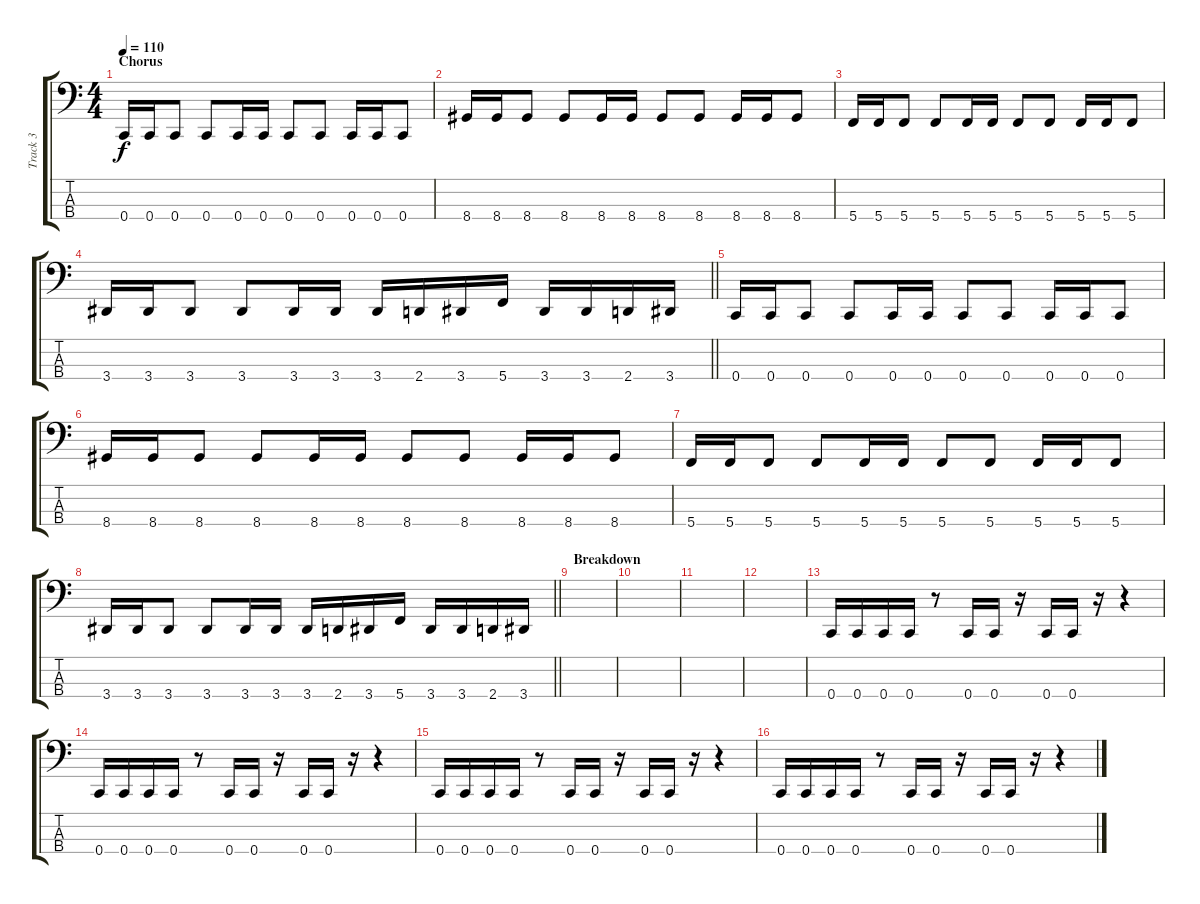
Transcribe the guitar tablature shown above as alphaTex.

\track ("Track 3" "Track 3") {instrument electricbassfinger}
\staff {score tabs}
\tuning (Eb2 Bb1 F1 C1) {hide}
\ts (4 4)
\section ("" "Chorus")
\tempo 110
\clef f4
\ks c
0.4.16{dy f} 0.4.16 0.4.8 0.4.8 0.4.16 0.4.16 0.4.8 0.4.8 0.4.16 0.4.16 0.4.8 |
8.4.16 8.4.16 8.4.8 8.4.8 8.4.16 8.4.16 8.4.8 8.4.8 8.4.16 8.4.16 8.4.8 |
5.4.16 5.4.16 5.4.8 5.4.8 5.4.16 5.4.16 5.4.8 5.4.8 5.4.16 5.4.16 5.4.8 |
\barLineRight lightlight
3.4.16 3.4.16 3.4.8 3.4.8 3.4.16 3.4.16 3.4.16 2.4.16 3.4.16 5.4.16 3.4.16 3.4.16 2.4.16 3.4.16 |
0.4.16 0.4.16 0.4.8 0.4.8 0.4.16 0.4.16 0.4.8 0.4.8 0.4.16 0.4.16 0.4.8 |
8.4.16 8.4.16 8.4.8 8.4.8 8.4.16 8.4.16 8.4.8 8.4.8 8.4.16 8.4.16 8.4.8 |
5.4.16 5.4.16 5.4.8 5.4.8 5.4.16 5.4.16 5.4.8 5.4.8 5.4.16 5.4.16 5.4.8 |
\barLineRight lightlight
3.4.16 3.4.16 3.4.8 3.4.8 3.4.16 3.4.16 3.4.16 2.4.16 3.4.16 5.4.16 3.4.16 3.4.16 2.4.16 3.4.16 |
\section ("" "Breakdown")
|
|
|
|
0.4.16 0.4.16 0.4.16 0.4.16 r.8 0.4.16 0.4.16 r.16 0.4.16 0.4.16 r.16 r.4 |
0.4.16 0.4.16 0.4.16 0.4.16 r.8 0.4.16 0.4.16 r.16 0.4.16 0.4.16 r.16 r.4 |
0.4.16 0.4.16 0.4.16 0.4.16 r.8 0.4.16 0.4.16 r.16 0.4.16 0.4.16 r.16 r.4 |
0.4.16 0.4.16 0.4.16 0.4.16 r.8 0.4.16 0.4.16 r.16 0.4.16 0.4.16 r.16 r.4
